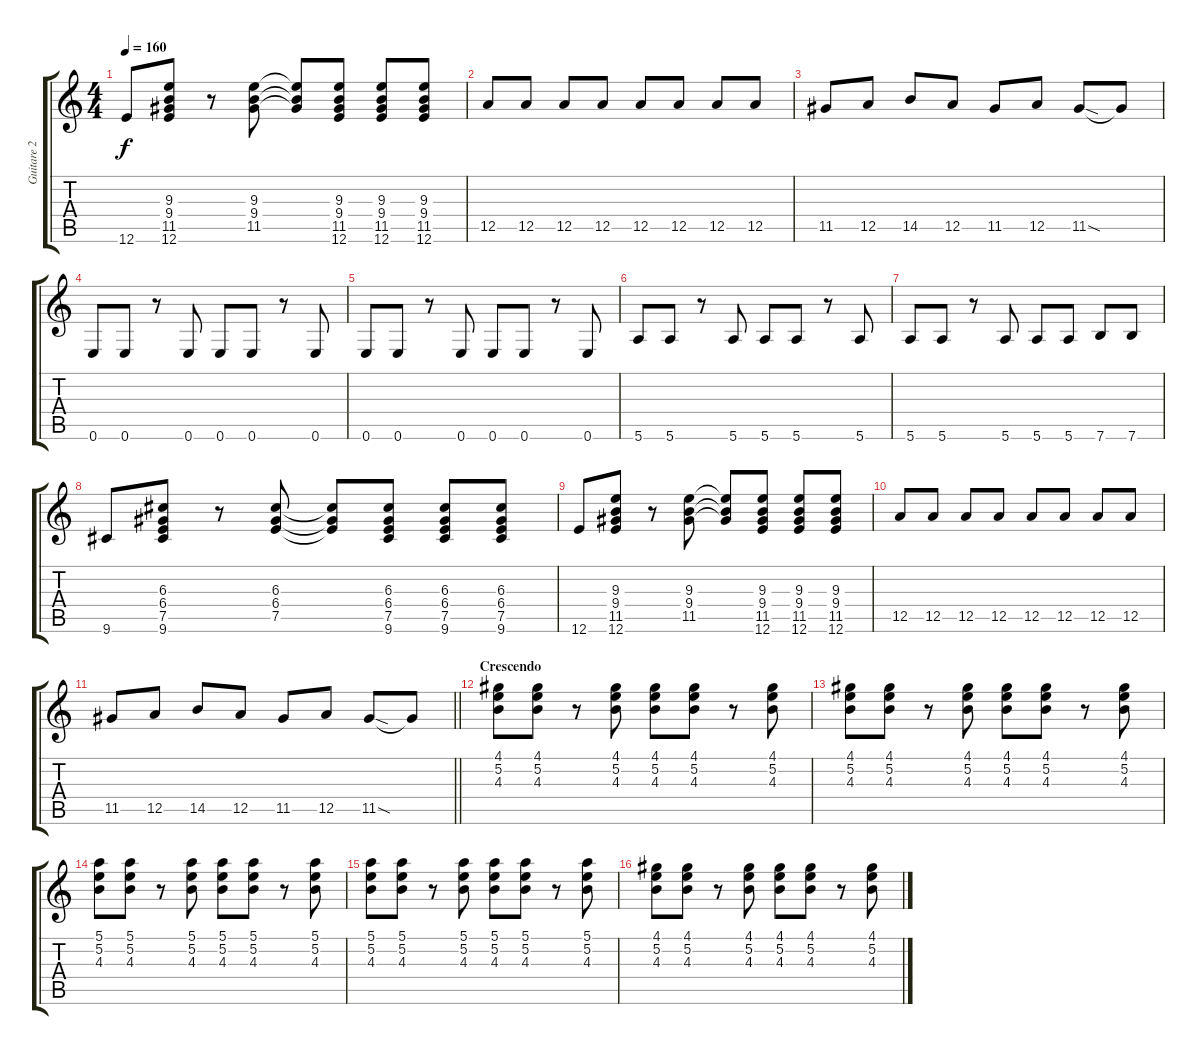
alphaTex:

\track ("Guitare 2" "Guitare 2") {instrument distortionguitar}
\staff {score tabs}
\tuning (E4 B3 G3 D3 A2 E2) {hide}
\ts (4 4)
\tempo 160
\clef g2
\ks c
12.6.8{dy f} (9.3 9.4 11.5 12.6).8 r.8 (9.3 9.4 11.5).8 (9.3{t} 9.4{t} 11.5{t}).8 (9.3 9.4 11.5 12.6).8 (9.3 9.4 11.5 12.6).8 (9.3 9.4 11.5 12.6).8 |
12.5.8 12.5.8 12.5.8 12.5.8 12.5.8 12.5.8 12.5.8 12.5.8 |
11.5.8 12.5.8 14.5.8 12.5.8 11.5.8 12.5.8 11.5{sod}.8 11.5{t}.8 |
0.6.8 0.6.8 r.8 0.6.8 0.6.8 0.6.8 r.8 0.6.8 |
0.6.8 0.6.8 r.8 0.6.8 0.6.8 0.6.8 r.8 0.6.8 |
5.6.8 5.6.8 r.8 5.6.8 5.6.8 5.6.8 r.8 5.6.8 |
5.6.8 5.6.8 r.8 5.6.8 5.6.8 5.6.8 7.6.8 7.6.8 |
9.6.8 (6.3 6.4 7.5 9.6).8 r.8 (6.3 6.4 7.5).8 (6.3{t} 6.4{t} 7.5{t}).8 (6.3 6.4 7.5 9.6).8 (6.3 6.4 7.5 9.6).8 (6.3 6.4 7.5 9.6).8 |
12.6.8 (9.3 9.4 11.5 12.6).8 r.8 (9.3 9.4 11.5).8 (9.3{t} 9.4{t} 11.5{t}).8 (9.3 9.4 11.5 12.6).8 (9.3 9.4 11.5 12.6).8 (9.3 9.4 11.5 12.6).8 |
12.5.8 12.5.8 12.5.8 12.5.8 12.5.8 12.5.8 12.5.8 12.5.8 |
\barLineRight lightlight
11.5.8 12.5.8 14.5.8 12.5.8 11.5.8 12.5.8 11.5{sod}.8 11.5{t}.8 |
\section ("" "Crescendo")
(4.1 5.2 4.3).8{volume 12} (4.1 5.2 4.3).8 r.8 (4.1 5.2 4.3).8 (4.1 5.2 4.3).8 (4.1 5.2 4.3).8 r.8 (4.1 5.2 4.3).8 |
(4.1 5.2 4.3).8 (4.1 5.2 4.3).8 r.8 (4.1 5.2 4.3).8 (4.1 5.2 4.3).8 (4.1 5.2 4.3).8 r.8 (4.1 5.2 4.3).8 |
(5.1 5.2 4.3).8 (5.1 5.2 4.3).8 r.8 (5.1 5.2 4.3).8 (5.1 5.2 4.3).8 (5.1 5.2 4.3).8 r.8 (5.1 5.2 4.3).8 |
(5.1 5.2 4.3).8 (5.1 5.2 4.3).8 r.8 (5.1 5.2 4.3).8 (5.1 5.2 4.3).8 (5.1 5.2 4.3).8 r.8 (5.1 5.2 4.3).8 |
(4.1 5.2 4.3).8 (4.1 5.2 4.3).8 r.8 (4.1 5.2 4.3).8 (4.1 5.2 4.3).8 (4.1 5.2 4.3).8 r.8 (4.1 5.2 4.3).8
